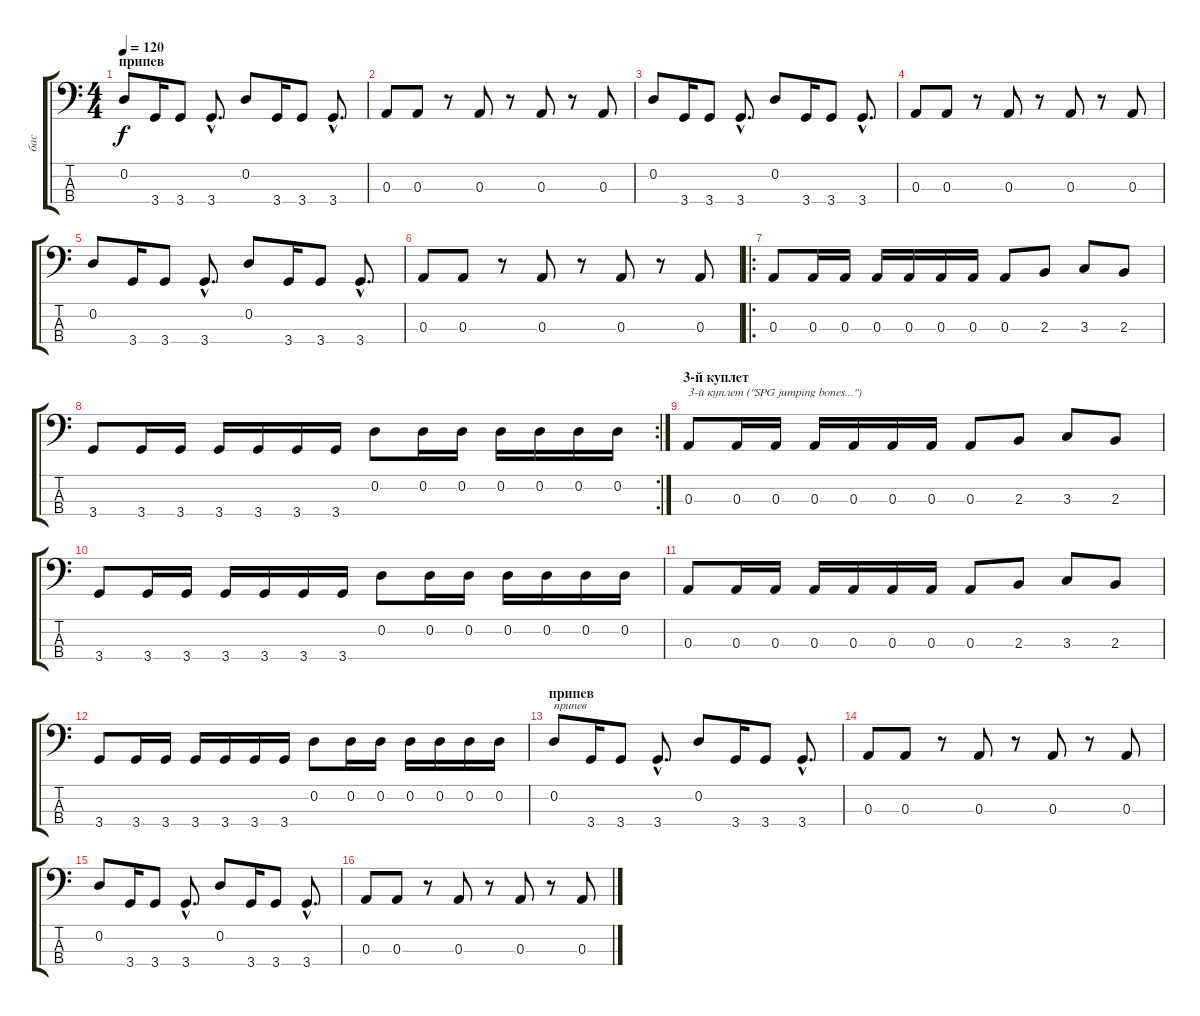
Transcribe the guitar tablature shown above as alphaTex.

\track ("бас" "бас") {instrument electricbasspick}
\staff {score tabs}
\tuning (G2 D2 A1 E1) {hide}
\ts (4 4)
\section ("" "припев")
\tempo 120
\clef f4
\ks c
0.2.8{dy f} 3.4.16 3.4.8 3.4{hac}.8{d} 0.2.8 3.4.16 3.4.8 3.4{hac}.8{d} |
0.3.8 0.3.8 r.8 0.3.8 r.8 0.3.8 r.8 0.3.8 |
0.2.8 3.4.16 3.4.8 3.4{hac}.8{d} 0.2.8 3.4.16 3.4.8 3.4{hac}.8{d} |
0.3.8 0.3.8 r.8 0.3.8 r.8 0.3.8 r.8 0.3.8 |
0.2.8 3.4.16 3.4.8 3.4{hac}.8{d} 0.2.8 3.4.16 3.4.8 3.4{hac}.8{d} |
0.3.8 0.3.8 r.8 0.3.8 r.8 0.3.8 r.8 0.3.8 |
\ro
0.3.8 0.3.16 0.3.16 0.3.16 0.3.16 0.3.16 0.3.16 0.3.8 2.3.8 3.3.8 2.3.8 |
\rc 2
3.4.8 3.4.16 3.4.16 3.4.16 3.4.16 3.4.16 3.4.16 0.2.8 0.2.16 0.2.16 0.2.16 0.2.16 0.2.16 0.2.16 |
\section ("" "3-й куплет")
0.3.8{txt "3-й куплет (\"SPG jumping bones...\")"} 0.3.16 0.3.16 0.3.16 0.3.16 0.3.16 0.3.16 0.3.8 2.3.8 3.3.8 2.3.8 |
3.4.8 3.4.16 3.4.16 3.4.16 3.4.16 3.4.16 3.4.16 0.2.8 0.2.16 0.2.16 0.2.16 0.2.16 0.2.16 0.2.16 |
0.3.8 0.3.16 0.3.16 0.3.16 0.3.16 0.3.16 0.3.16 0.3.8 2.3.8 3.3.8 2.3.8 |
3.4.8 3.4.16 3.4.16 3.4.16 3.4.16 3.4.16 3.4.16 0.2.8 0.2.16 0.2.16 0.2.16 0.2.16 0.2.16 0.2.16 |
\section ("" "припев")
0.2.8{txt "припев"} 3.4.16 3.4.8 3.4{hac}.8{d} 0.2.8 3.4.16 3.4.8 3.4{hac}.8{d} |
0.3.8 0.3.8 r.8 0.3.8 r.8 0.3.8 r.8 0.3.8 |
0.2.8 3.4.16 3.4.8 3.4{hac}.8{d} 0.2.8 3.4.16 3.4.8 3.4{hac}.8{d} |
0.3.8 0.3.8 r.8 0.3.8 r.8 0.3.8 r.8 0.3.8
